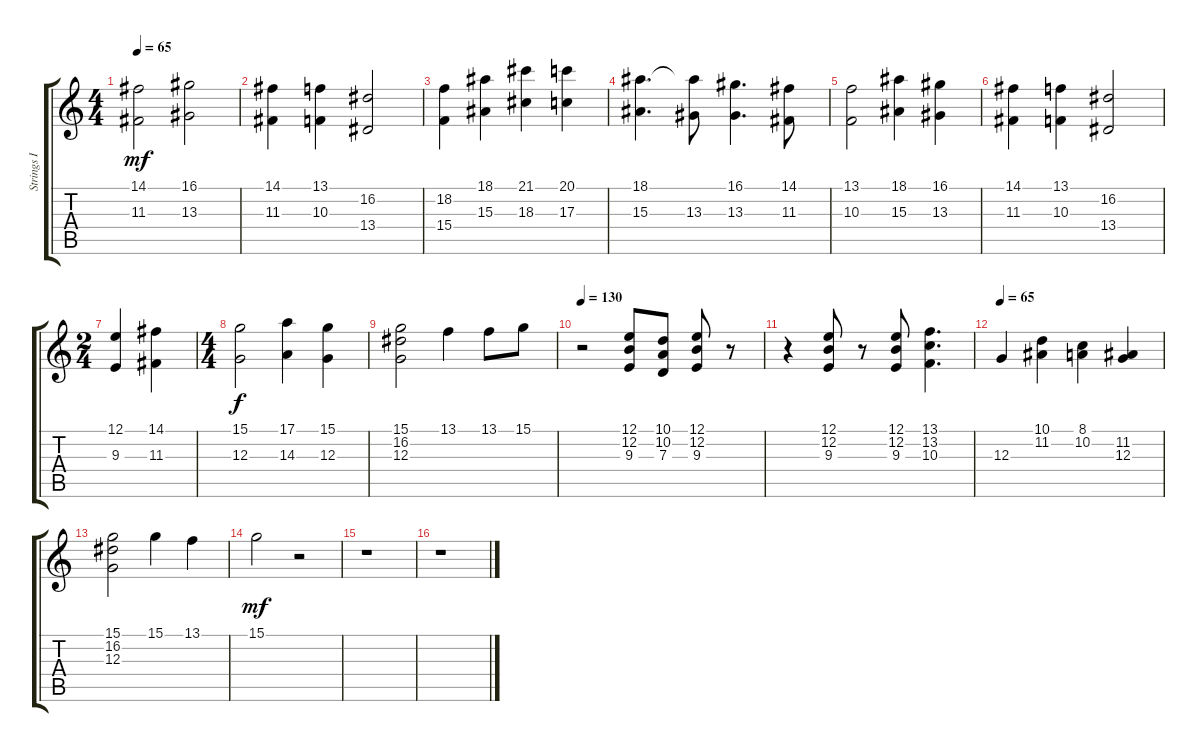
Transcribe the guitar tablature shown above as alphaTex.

\track ("Strings I (left)" "Strings I ") {instrument stringensemble1}
\staff {score tabs}
\tuning (E4 B3 G3 D3 A2 E2) {hide}
\ts (4 4)
\tempo 65
\clef g2
\ks c
(14.1 11.3).2{dy mf} (16.1 13.3).2 |
(14.1 11.3).4 (13.1 10.3).4 (16.2 13.4).2 |
(18.2 15.4).4 (18.1 15.3).4 (21.1 18.3).4 (20.1 17.3).4 |
(18.1 15.3).4{d} (18.1{t} 13.3).8 (16.1 13.3).4{d} (14.1 11.3).8 |
(13.1 10.3).2 (18.1 15.3).4 (16.1 13.3).4 |
(14.1 11.3).4 (13.1 10.3).4 (16.2 13.4).2 |
\ts (2 4)
(12.1 9.3).4 (14.1 11.3).4 |
\ts (4 4)
(15.1 12.3).2{dy f} (17.1 14.3).4 (15.1 12.3).4 |
(15.1 16.2 12.3).2 13.1.4 13.1.8 15.1.8 |
\tempo 130
r.2 (12.1 12.2 9.3).8 (10.1 10.2 7.3).8 (12.1 12.2 9.3).8 r.8 |
r.4 (12.1 12.2 9.3).8 r.8 (12.1 12.2 9.3).8 (13.1 13.2 10.3).4{d} |
\tempo 65
12.3.4 (10.1 11.2).4 (8.1 10.2).4 (11.2 12.3).4 |
(15.1 16.2 12.3).2 15.1.4 13.1.4 |
15.1.2{dy mf} r.2 |
r.1 |
r.1
